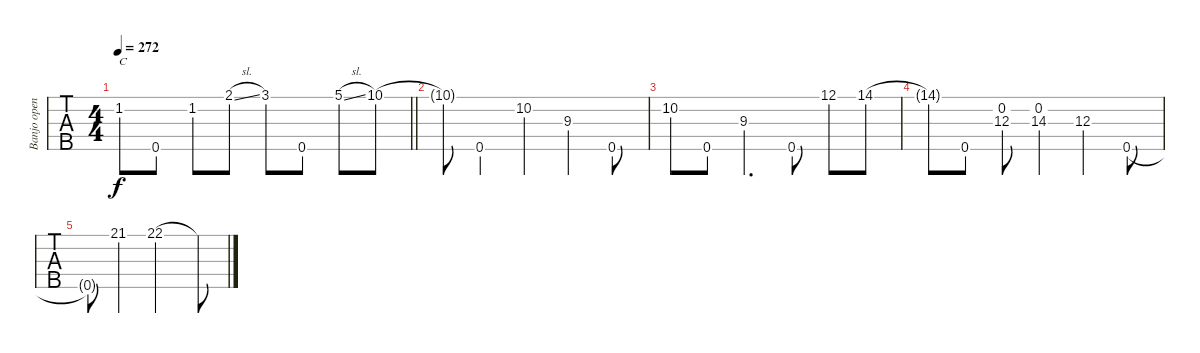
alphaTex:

\track ("Banjo open G" "Banjo open") {instrument banjo}
\staff {tabs}
\tuning (D4 B3 G3 D3 G4) {hide}
\displaytranspose 12
\ts (4 4)
\tempo 272
\clef g2
\barLineRight lightlight
\ks c
1.2{t}.8{txt "C" dy f} 0.5.8 1.2.8 2.1{sl}.8 3.1.8 0.5.8 5.1{sl}.8 10.1.8 |
10.1{t}.8 0.5.4 10.2.4 9.3.4 0.5.8 |
10.2.8 0.5.8 9.3.4{d} 0.5.8 12.1.8 14.1.8 |
14.1{t}.8 0.5.8 (0.2 12.3).8 (0.2 14.3).4 12.3.4 0.5.8 |
0.5{t}.8 21.1.4 22.1.2 22.1{t}.8
